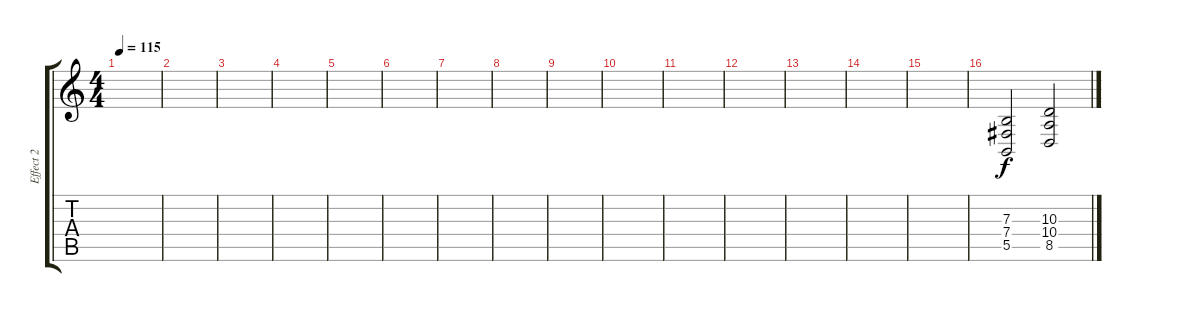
\track ("Effect 2" "Effect 2") {instrument choiraahs}
\staff {score tabs}
\tuning (Db4 Ab3 E3 B2 Gb2 Db2) {hide}
\ts (4 4)
\tempo 115
\clef g2
\ks c
|
|
|
|
|
|
|
|
|
|
|
|
|
|
|
(7.3 7.4 5.5).2 (10.3 10.4 8.5).2
